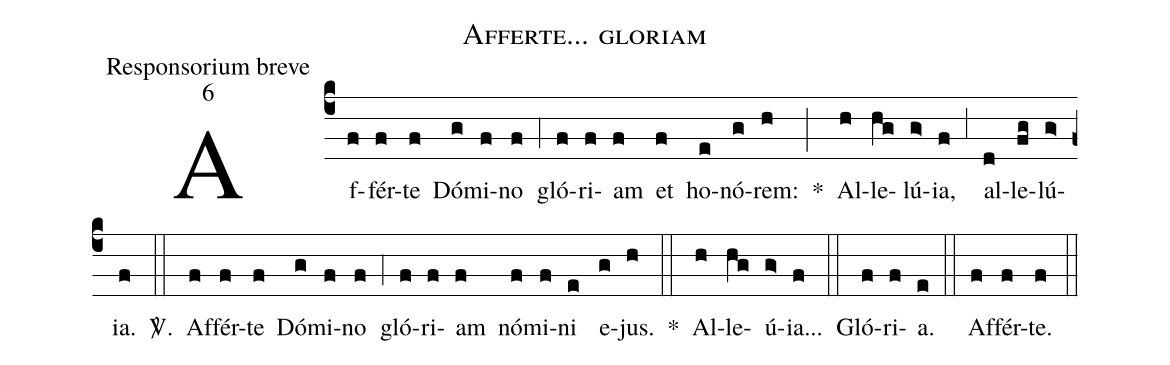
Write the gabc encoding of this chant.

name:Afferte... gloriam;
office-part:Responsorium breve;
mode:6;
%%
(c4) Af(f)fér(f)te(f) Dó(g)mi(f)no(f) (;4) gló(f)ri(f)am(f) et(f) ho(e)nó(g)rem:(h) *(;) Al(h)le(hg)lú(g>)ia,(f) (;3) al(d)le(fg)lú(g>)ia.(f) <sp>V/</sp>.(::) Af(f)fér(f)te(f) Dó(g)mi(f)no(f) (;4) gló(f)ri(f)am(f) nó(f)mi(f)ni(e) e(g)jus.(h) *(::) Al(h)le(hg)ú(g>)ia...(f) (::) Gló(f)ri(f)a.(e) (::) Af(f)fér(f)te.(f) (::)
